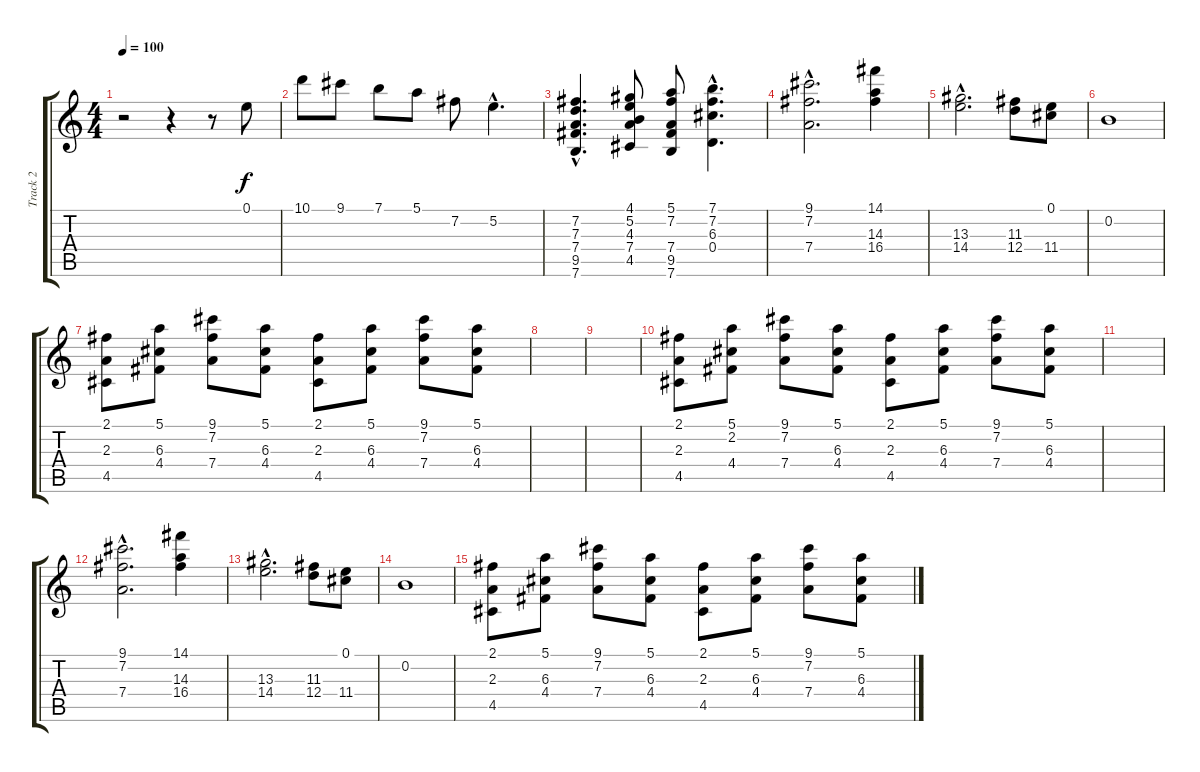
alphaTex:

\track ("Track 2" "Track 2") {instrument acousticguitarsteel}
\staff {score tabs}
\tuning (E4 B3 G3 D3 A2 E2) {hide}
\ts (4 4)
\tempo 100
\clef g2
\ks c
r.2{dy f} r.4 r.8 0.1.8 |
10.1.8 9.1.8 7.1.8 5.1.8 7.2.8 5.2{hac}.4{d} |
(7.2{hac} 7.3{hac} 7.4{hac} 9.5{hac} 7.6{hac}).4{d} (4.1 5.2 4.3 7.4 4.5).8 (5.1 7.2 7.4 9.5 7.6).8 (7.1{hac} 7.2{hac} 6.3{hac} 0.4{hac}).4{d} |
(9.1{hac} 7.2{hac} 7.4{hac}).2{d} (14.1 14.3 16.4).4 |
(13.3{hac} 14.4{hac}).2{d} (11.3 12.4).8 (0.1 11.4).8 |
0.2.1 |
(2.1 2.3 4.5).8 (5.1 6.3 4.4).8 (9.1 7.2 7.4).8 (5.1 6.3 4.4).8 (2.1 2.3 4.5).8 (5.1 6.3 4.4).8 (9.1 7.2 7.4).8 (5.1 6.3 4.4).8 |
|
|
(2.1 2.3 4.5).8 (5.1 2.2 4.4).8 (9.1 7.2 7.4).8 (5.1 6.3 4.4).8 (2.1 2.3 4.5).8 (5.1 6.3 4.4).8 (9.1 7.2 7.4).8 (5.1 6.3 4.4).8 |
|
(9.1{hac} 7.2{hac} 7.4{hac}).2{d} (14.1 14.3 16.4).4 |
(13.3{hac} 14.4{hac}).2{d} (11.3 12.4).8 (0.1 11.4).8 |
0.2.1 |
(2.1 2.3 4.5).8 (5.1 6.3 4.4).8 (9.1 7.2 7.4).8 (5.1 6.3 4.4).8 (2.1 2.3 4.5).8 (5.1 6.3 4.4).8 (9.1 7.2 7.4).8 (5.1 6.3 4.4).8
